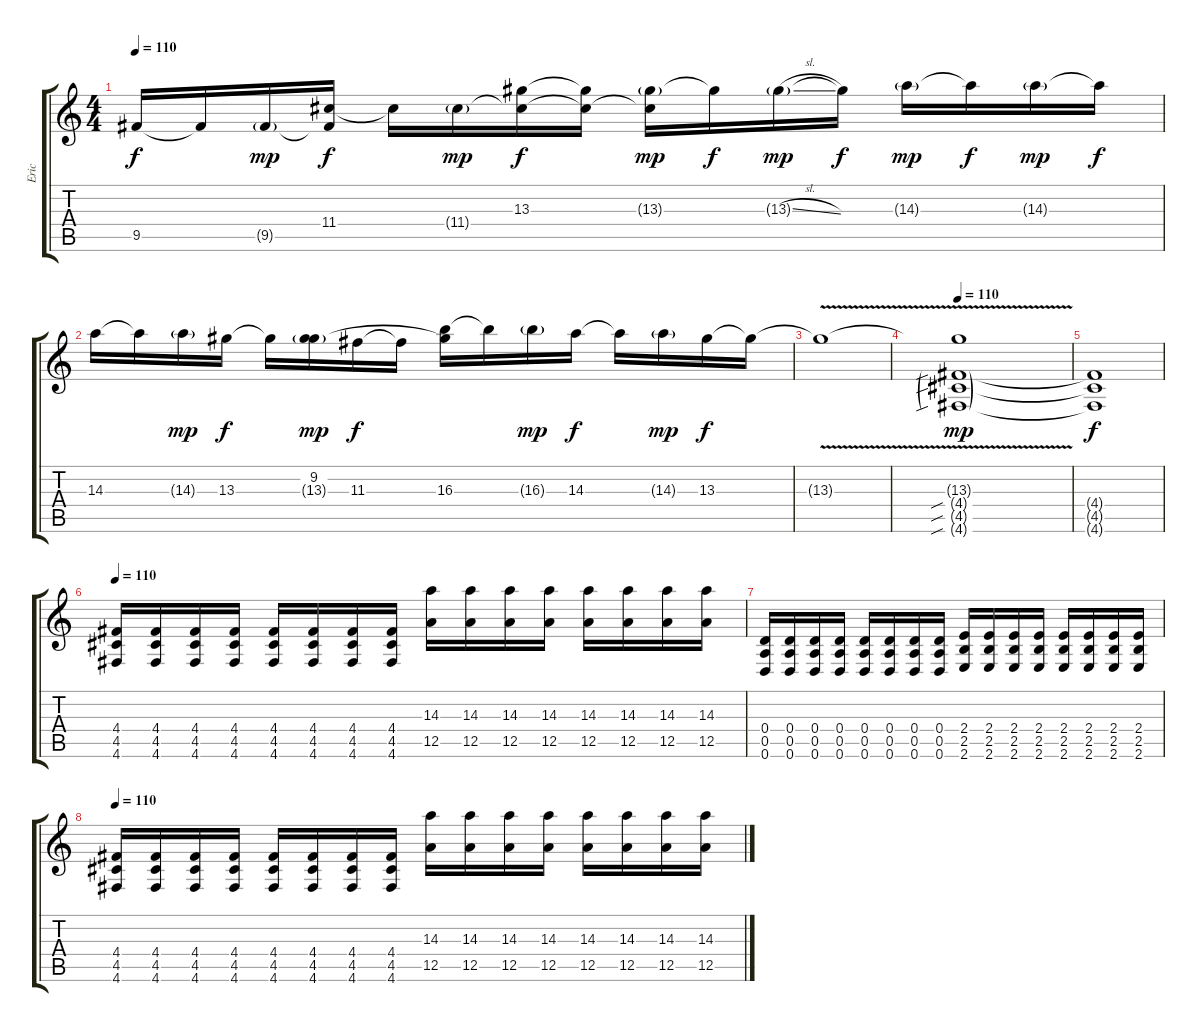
\track ("Eric" "Eric") {instrument distortionguitar}
\staff {score tabs}
\tuning (E4 B3 G3 D3 A2 D2) {hide}
\ts (4 4)
\tempo 110
\clef g2
\ks c
9.5.16{dy f} 9.5{t}.16 9.5{g}.16{dy mp} (11.4 9.5{t}).16{dy f} 11.4{t}.16 11.4{g}.16{dy mp} (13.3 11.4{t}).16{dy f} (13.3{t} 11.4{t}).16 (13.3{g} 11.4{t}).16{dy mp} 13.3{t}.16{dy f} 13.3{sl g}.16{dy mp} 13.3{t}.16{dy f} 14.3{g}.16{dy mp} 14.3{t}.16{dy f} 14.3{g}.16{dy mp} 14.3{t}.16{dy f} |
14.3.16 14.3{t}.16 14.3{g}.16{dy mp} 13.3.16{dy f} 13.3{t}.16 (9.2 13.3{g}).16{dy mp} 11.3.16{dy f} 11.3{t}.16 (9.2{t} 16.3).16 16.3{t}.16 16.3{g}.16{dy mp} 14.3.16{dy f} 14.3{t}.16 14.3{g}.16{dy mp} 13.3.16{dy f} 13.3{t}.16 |
13.3{v t}.1 |
\tempo 110
(13.3{t} 4.4{sib g} 4.5{sib g} 4.6{sib g}).1{dy mp} |
(4.4{t} 4.5{t} 4.6{t}).1{dy f} |
\tempo 110
(4.4 4.5 4.6).16 (4.4 4.5 4.6).16 (4.4 4.5 4.6).16 (4.4 4.5 4.6).16 (4.4 4.5 4.6).16 (4.4 4.5 4.6).16 (4.4 4.5 4.6).16 (4.4 4.5 4.6).16 (14.3 12.5).16 (14.3 12.5).16 (14.3 12.5).16 (14.3 12.5).16 (14.3 12.5).16 (14.3 12.5).16 (14.3 12.5).16 (14.3 12.5).16 |
(0.4 0.5 0.6).16 (0.4 0.5 0.6).16 (0.4 0.5 0.6).16 (0.4 0.5 0.6).16 (0.4 0.5 0.6).16 (0.4 0.5 0.6).16 (0.4 0.5 0.6).16 (0.4 0.5 0.6).16 (2.4 2.5 2.6).16 (2.4 2.5 2.6).16 (2.4 2.5 2.6).16 (2.4 2.5 2.6).16 (2.4 2.5 2.6).16 (2.4 2.5 2.6).16 (2.4 2.5 2.6).16 (2.4 2.5 2.6).16 |
\tempo 110
(4.4 4.5 4.6).16 (4.4 4.5 4.6).16 (4.4 4.5 4.6).16 (4.4 4.5 4.6).16 (4.4 4.5 4.6).16 (4.4 4.5 4.6).16 (4.4 4.5 4.6).16 (4.4 4.5 4.6).16 (14.3 12.5).16 (14.3 12.5).16 (14.3 12.5).16 (14.3 12.5).16 (14.3 12.5).16 (14.3 12.5).16 (14.3 12.5).16 (14.3 12.5).16
